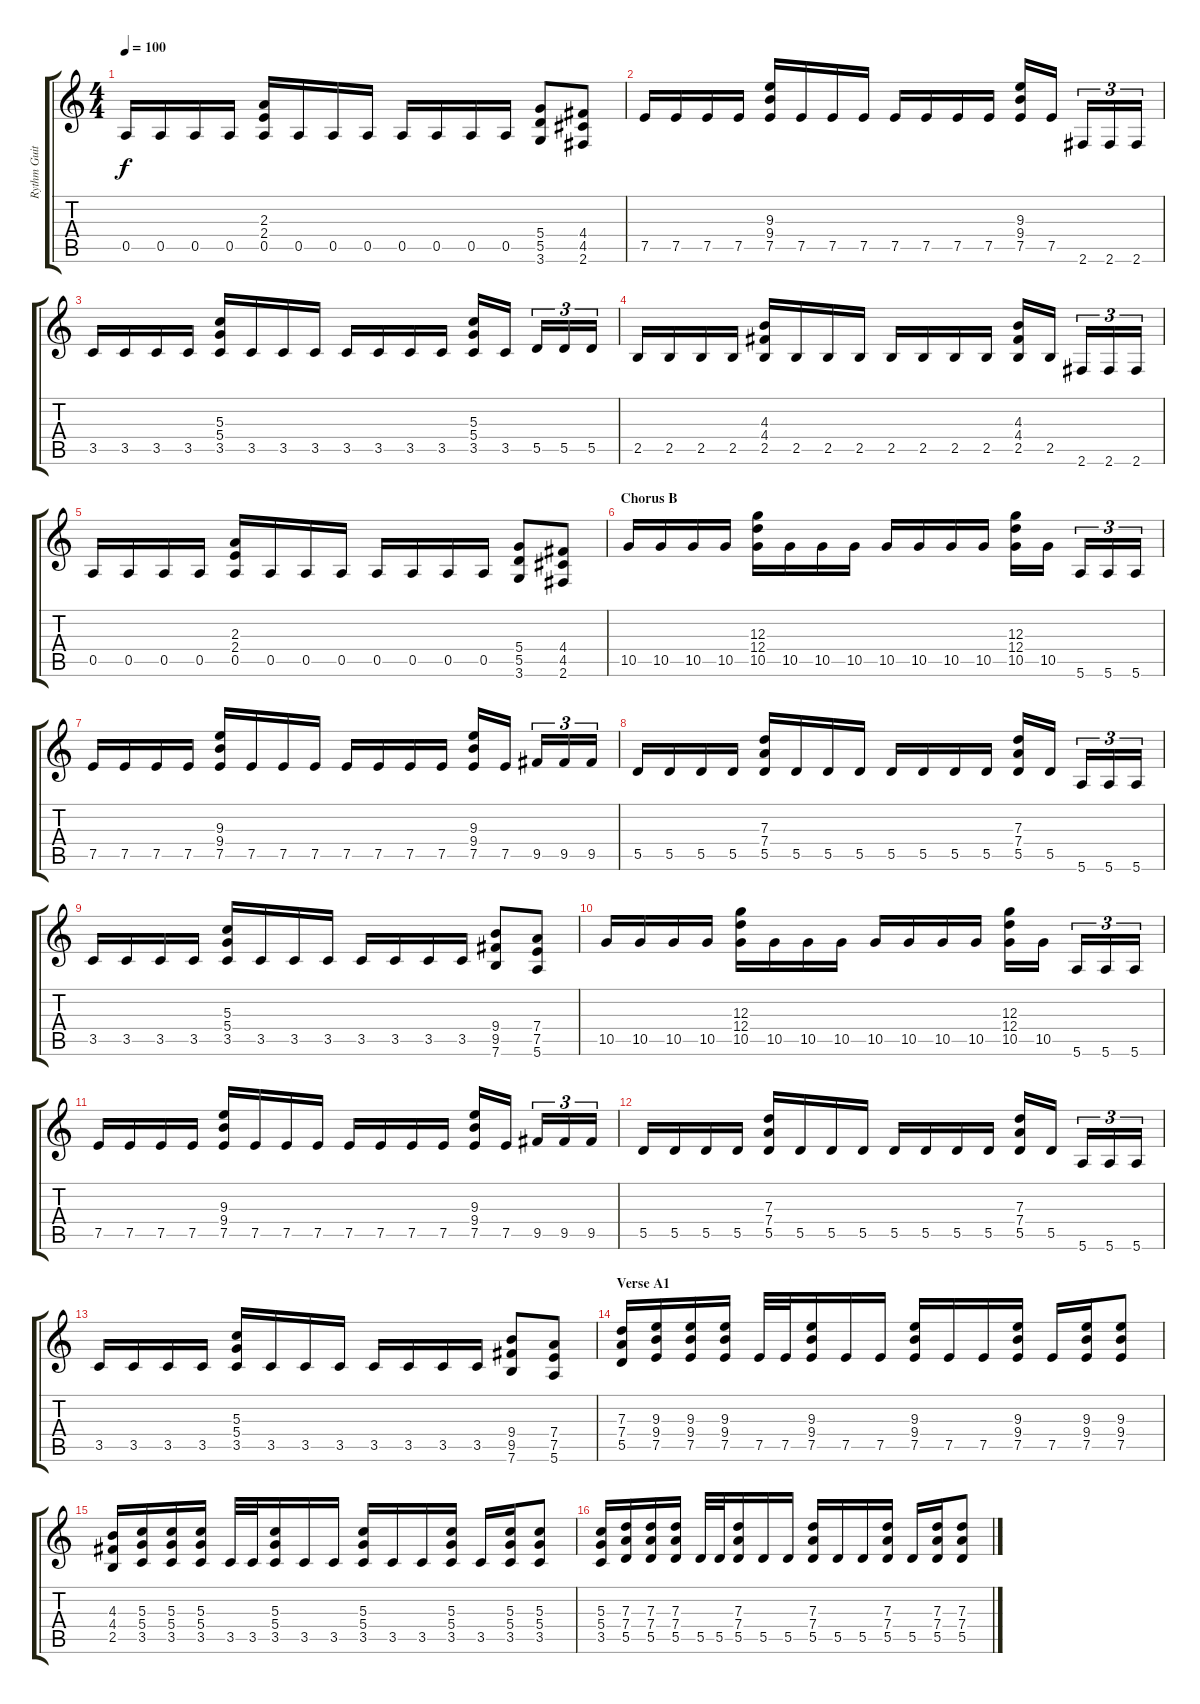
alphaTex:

\track ("Rythm Guitar" "Rythm Guit") {instrument distortionguitar}
\staff {score tabs}
\tuning (E4 B3 G3 D3 A2 E2) {hide}
\ts (4 4)
\tempo 100
\clef g2
\ks c
0.5.16{dy f} 0.5.16 0.5.16 0.5.16 (2.3 2.4 0.5).16 0.5.16 0.5.16 0.5.16 0.5.16 0.5.16 0.5.16 0.5.16 (5.4 5.5 3.6).8 (4.4 4.5 2.6).8 |
7.5.16 7.5.16 7.5.16 7.5.16 (9.3 9.4 7.5).16 7.5.16 7.5.16 7.5.16 7.5.16 7.5.16 7.5.16 7.5.16 (9.3 9.4 7.5).16 7.5.16 2.6.16{tu (3 2)} 2.6.16{tu (3 2)} 2.6.16{tu (3 2)} |
3.5.16 3.5.16 3.5.16 3.5.16 (5.3 5.4 3.5).16 3.5.16 3.5.16 3.5.16 3.5.16 3.5.16 3.5.16 3.5.16 (5.3 5.4 3.5).16 3.5.16 5.5.16{tu (3 2)} 5.5.16{tu (3 2)} 5.5.16{tu (3 2)} |
2.5.16 2.5.16 2.5.16 2.5.16 (4.3 4.4 2.5).16 2.5.16 2.5.16 2.5.16 2.5.16 2.5.16 2.5.16 2.5.16 (4.3 4.4 2.5).16 2.5.16 2.6.16{tu (3 2)} 2.6.16{tu (3 2)} 2.6.16{tu (3 2)} |
0.5.16 0.5.16 0.5.16 0.5.16 (2.3 2.4 0.5).16 0.5.16 0.5.16 0.5.16 0.5.16 0.5.16 0.5.16 0.5.16 (5.4 5.5 3.6).8 (4.4 4.5 2.6).8 |
\section ("" "Chorus B")
10.5.16 10.5.16 10.5.16 10.5.16 (12.3 12.4 10.5).16 10.5.16 10.5.16 10.5.16 10.5.16 10.5.16 10.5.16 10.5.16 (12.3 12.4 10.5).16 10.5.16 5.6.16{tu (3 2)} 5.6.16{tu (3 2)} 5.6.16{tu (3 2)} |
7.5.16 7.5.16 7.5.16 7.5.16 (9.3 9.4 7.5).16 7.5.16 7.5.16 7.5.16 7.5.16 7.5.16 7.5.16 7.5.16 (9.3 9.4 7.5).16 7.5.16 9.5.16{tu (3 2)} 9.5.16{tu (3 2)} 9.5.16{tu (3 2)} |
5.5.16 5.5.16 5.5.16 5.5.16 (7.3 7.4 5.5).16 5.5.16 5.5.16 5.5.16 5.5.16 5.5.16 5.5.16 5.5.16 (7.3 7.4 5.5).16 5.5.16 5.6.16{tu (3 2)} 5.6.16{tu (3 2)} 5.6.16{tu (3 2)} |
3.5.16 3.5.16 3.5.16 3.5.16 (5.3 5.4 3.5).16 3.5.16 3.5.16 3.5.16 3.5.16 3.5.16 3.5.16 3.5.16 (9.4 9.5 7.6).8 (7.4 7.5 5.6).8 |
10.5.16 10.5.16 10.5.16 10.5.16 (12.3 12.4 10.5).16 10.5.16 10.5.16 10.5.16 10.5.16 10.5.16 10.5.16 10.5.16 (12.3 12.4 10.5).16 10.5.16 5.6.16{tu (3 2)} 5.6.16{tu (3 2)} 5.6.16{tu (3 2)} |
7.5.16 7.5.16 7.5.16 7.5.16 (9.3 9.4 7.5).16 7.5.16 7.5.16 7.5.16 7.5.16 7.5.16 7.5.16 7.5.16 (9.3 9.4 7.5).16 7.5.16 9.5.16{tu (3 2)} 9.5.16{tu (3 2)} 9.5.16{tu (3 2)} |
5.5.16 5.5.16 5.5.16 5.5.16 (7.3 7.4 5.5).16 5.5.16 5.5.16 5.5.16 5.5.16 5.5.16 5.5.16 5.5.16 (7.3 7.4 5.5).16 5.5.16 5.6.16{tu (3 2)} 5.6.16{tu (3 2)} 5.6.16{tu (3 2)} |
3.5.16 3.5.16 3.5.16 3.5.16 (5.3 5.4 3.5).16 3.5.16 3.5.16 3.5.16 3.5.16 3.5.16 3.5.16 3.5.16 (9.4 9.5 7.6).8 (7.4 7.5 5.6).8 |
\section ("" "Verse A1")
(7.3 7.4 5.5).16 (9.3 9.4 7.5).16 (9.3 9.4 7.5).16 (9.3 9.4 7.5).16 7.5.32 7.5.32 (9.3 9.4 7.5).16 7.5.16 7.5.16 (9.3 9.4 7.5).16 7.5.16 7.5.16 (9.3 9.4 7.5).16 7.5.16 (9.3 9.4 7.5).16 (9.3 9.4 7.5).8 |
(4.3 4.4 2.5).16 (5.3 5.4 3.5).16 (5.3 5.4 3.5).16 (5.3 5.4 3.5).16 3.5.32 3.5.32 (5.3 5.4 3.5).16 3.5.16 3.5.16 (5.3 5.4 3.5).16 3.5.16 3.5.16 (5.3 5.4 3.5).16 3.5.16 (5.3 5.4 3.5).16 (5.3 5.4 3.5).8 |
(5.3 5.4 3.5).16 (7.3 7.4 5.5).16 (7.3 7.4 5.5).16 (7.3 7.4 5.5).16 5.5.32 5.5.32 (7.3 7.4 5.5).16 5.5.16 5.5.16 (7.3 7.4 5.5).16 5.5.16 5.5.16 (7.3 7.4 5.5).16 5.5.16 (7.3 7.4 5.5).16 (7.3 7.4 5.5).8
